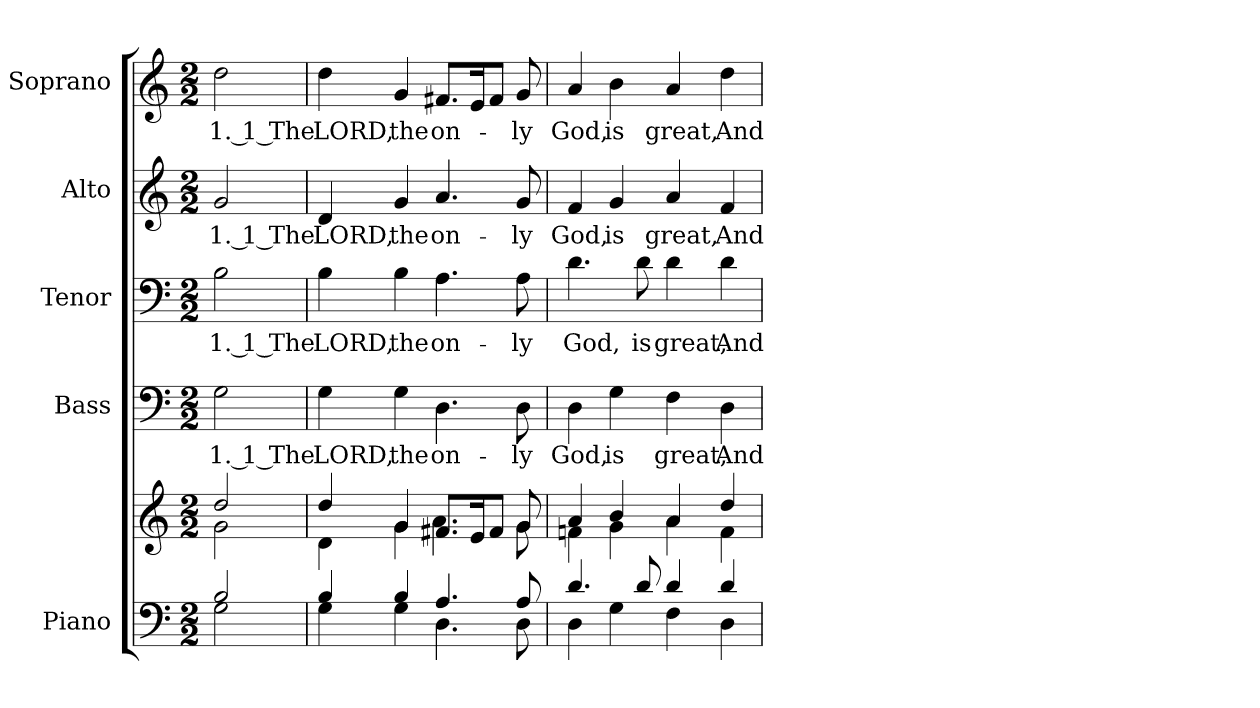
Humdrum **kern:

**kern	**kern	**kern	**text	**kern	**text	**kern	**text	**kern	**text
*part5	*part5	*part4	*part4	*part3	*part3	*part2	*part2	*part1	*part1
*staff6	*staff5	*staff4	*staff4	*staff3	*staff3	*staff2	*staff2	*staff1	*staff1
*I"Piano	*	*I"Bass	*	*I"Tenor	*	*I"Alto	*	*I"Soprano	*
*I'Pno.	*	*I'B.	*	*I'T.	*	*I'A.	*	*I'S.	*
!!LO:PB:g=z
*clefF4	*clefG2	*clefF4	*	*clefF4	*	*clefG2	*	*clefG2	*
*k[]	*k[]	*k[]	*	*k[]	*	*k[]	*	*k[]	*
*C:	*C:	*C:	*	*C:	*	*C:	*	*C:	*
*M2/2	*M2/2	*M2/2	*	*M2/2	*	*M2/2	*	*M2/2	*
*MM125	*MM125	*MM125	*	*MM125	*	*MM125	*	*MM125	*
=1	=1	=1	=1	=1	=1	=1	=1	=1	=1
*^	*^	*	*	*	*	*	*	*	*
!	!	!	!	!	!LO:LY:b:color=#000000	!	!	!	!	!	!
!	!	!	!	!	!	!	!LO:LY:b:color=#000000	!	!	!	!
!	!	!	!	!	!	!	!	!	!LO:LY:b:color=#000000	!	!
!	!	!	!	!	!	!	!	!	!	!	!LO:LY:b:color=#000000
2Bi/	2Gi\	2ddi/	2gi\	2Gi\	1. 1 The	2Bi\	1. 1 The	2gi/	1. 1 The	2ddi\	1. 1 The
=2	=2	=2	=2	=2	=2	=2	=2	=2	=2	=2	=2
!	!	!	!	!	!LO:LY:b:color=#000000	!	!	!	!	!	!
!	!	!	!	!	!	!	!LO:LY:b:color=#000000	!	!	!	!
!	!	!	!	!	!	!	!	!	!LO:LY:b:color=#000000	!	!
!	!	!	!	!	!	!	!	!	!	!	!LO:LY:b:color=#000000
4Bi/	4Gi\	4ddi/	4di\	4Gi\	LORD,	4Bi\	LORD,	4di/	LORD,	4ddi\	LORD,
!	!	!	!	!	!LO:LY:b:color=#000000	!	!	!	!	!	!
!	!	!	!	!	!	!	!LO:LY:b:color=#000000	!	!	!	!
!	!	!	!	!	!	!	!	!	!LO:LY:b:color=#000000	!	!
!	!	!	!	!	!	!	!	!	!	!	!LO:LY:b:color=#000000
4Bi/	4Gi\	4gi/	4gi\	4Gi\	the	4Bi\	the	4gi/	the	4gi/	the
!	!	!	!	!	!LO:LY:b:color=#000000	!	!	!	!	!	!
!	!	!	!	!	!	!	!LO:LY:b:color=#000000	!	!	!	!
!	!	!	!	!	!	!	!	!	!LO:LY:b:color=#000000	!	!
!	!	!	!	!	!	!	!	!	!	!	!LO:LY:b:color=#000000
4.Ai/	4.Di\	8.f#Xi/L	4.ai\	4.Di\	on-	4.Ai\	on-	4.ai/	on-	8.f#Xi/L	on-
.	.	16ei/K	.	.	.	.	.	.	.	16ei/K	.
.	.	8f#i/J	.	.	.	.	.	.	.	8f#i/J	.
!	!	!	!	!	!LO:LY:b:color=#000000	!	!	!	!	!	!
!	!	!	!	!	!	!	!LO:LY:b:color=#000000	!	!	!	!
!	!	!	!	!	!	!	!	!	!LO:LY:b:color=#000000	!	!
!	!	!	!	!	!	!	!	!	!	!	!LO:LY:b:color=#000000
8Ai/	8Di\	8gi/	8gi\	8Di\	-ly	8Ai\	-ly	8gi/	-ly	8gi/	-ly
=3	=3	=3	=3	=3	=3	=3	=3	=3	=3	=3	=3
!	!	!	!	!	!LO:LY:b:color=#000000	!	!	!	!	!	!
!	!	!	!	!	!	!	!LO:LY:b:color=#000000	!	!	!	!
!	!	!	!	!	!	!	!	!	!LO:LY:b:color=#000000	!	!
!	!	!	!	!	!	!	!	!	!	!	!LO:LY:b:color=#000000
4.di/	4Di\	4ai/	4fni\	4Di\	God,	4.di\	God,	4fi/	God,	4ai/	God,
!	!	!	!	!	!LO:LY:b:color=#000000	!	!	!	!	!	!
!	!	!	!	!	!	!	!	!	!LO:LY:b:color=#000000	!	!
!	!	!	!	!	!	!	!	!	!	!	!LO:LY:b:color=#000000
.	4Gi\	4bi/	4gi\	4Gi\	is	.	.	4gi/	is	4bi\	is
!	!	!	!	!	!	!	!LO:LY:b:color=#000000	!	!	!	!
8di/	.	.	.	.	.	8di\	is	.	.	.	.
!	!	!	!	!	!LO:LY:b:color=#000000	!	!	!	!	!	!
!	!	!	!	!	!	!	!LO:LY:b:color=#000000	!	!	!	!
!	!	!	!	!	!	!	!	!	!LO:LY:b:color=#000000	!	!
!	!	!	!	!	!	!	!	!	!	!	!LO:LY:b:color=#000000
4di/	4Fi\	4ai/	4ai\	4Fi\	great,	4di\	great,	4ai/	great,	4ai/	great,
!	!	!	!	!	!LO:LY:b:color=#000000	!	!	!	!	!	!
!	!	!	!	!	!	!	!LO:LY:b:color=#000000	!	!	!	!
!	!	!	!	!	!	!	!	!	!LO:LY:b:color=#000000	!	!
!	!	!	!	!	!	!	!	!	!	!	!LO:LY:b:color=#000000
4di/	4Di\	4ddi/	4fi\	4Di\	And	4di\	And	4fi/	And	4ddi\	And
*v	*v	*	*	*	*	*	*	*	*	*	*
*	*v	*v	*	*	*	*	*	*	*	*
=	=	=	=	=	=	=	=	=	=
*-	*-	*-	*-	*-	*-	*-	*-	*-	*-
